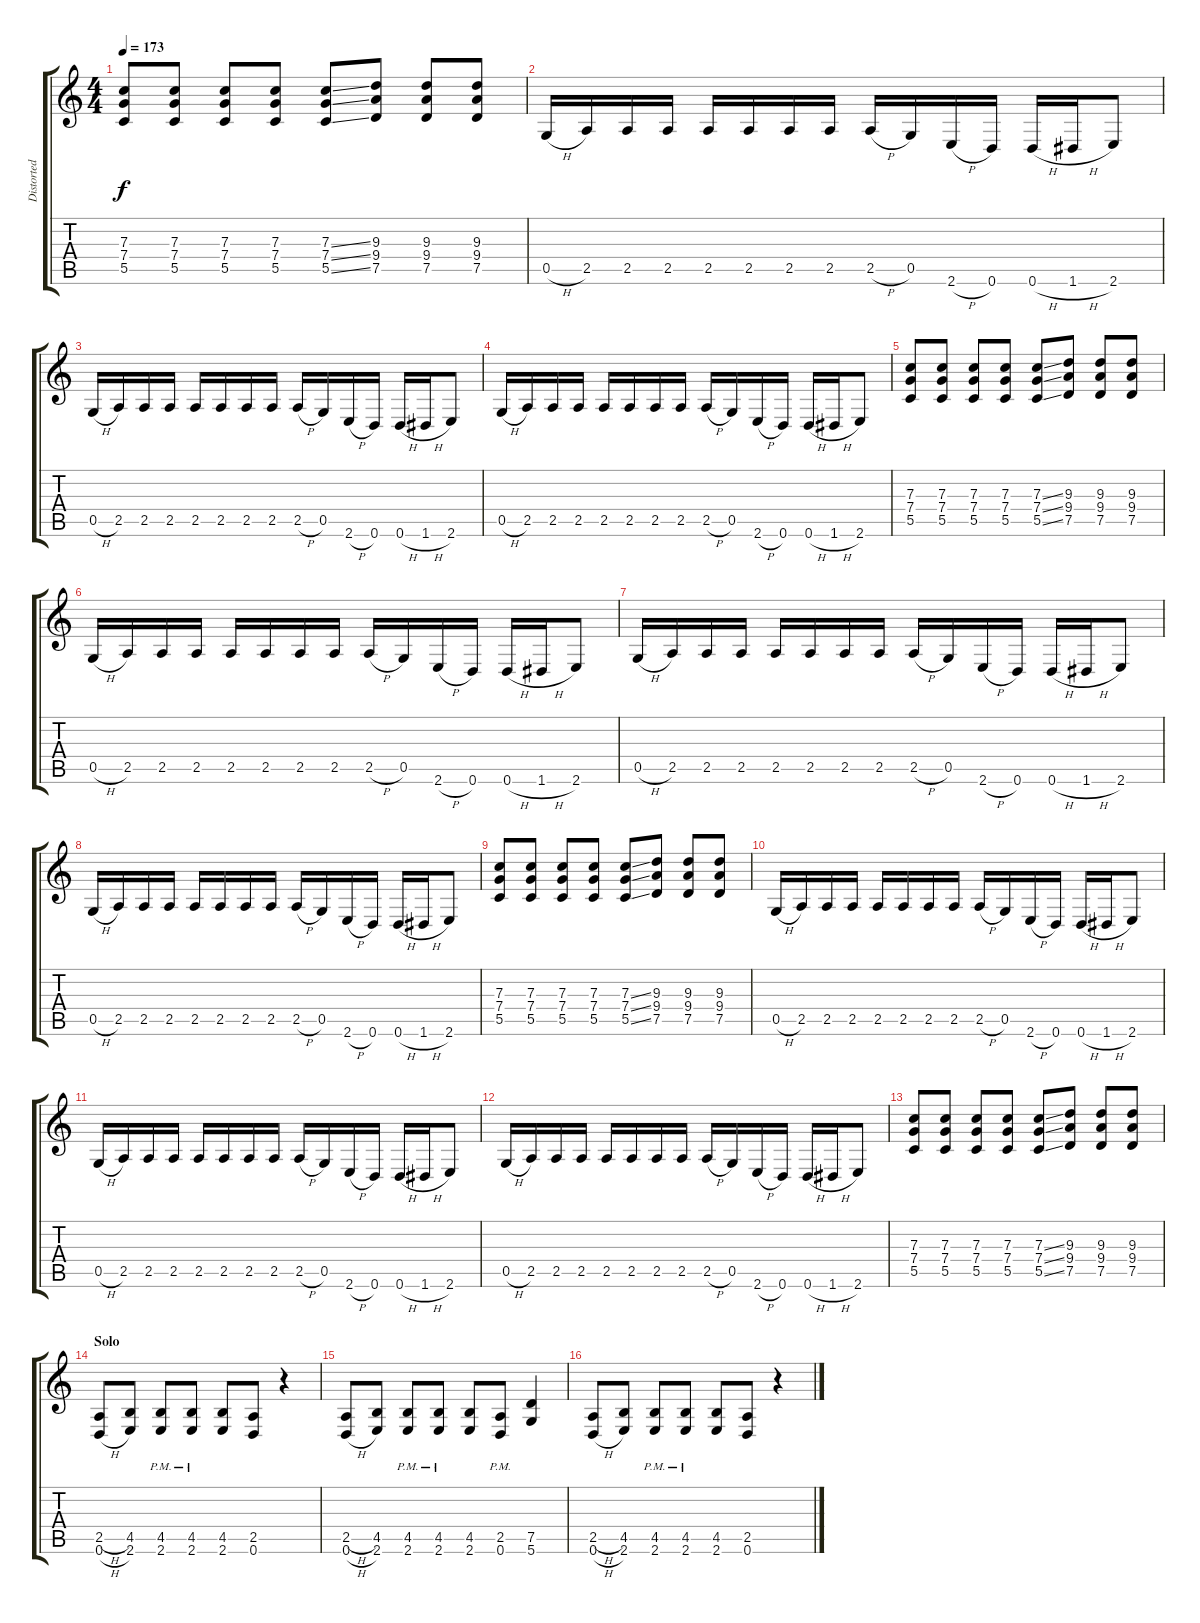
\track ("Distorted Rhythm Guitar (L)" "Distorted ") {instrument distortionguitar}
\staff {score tabs}
\tuning (D4 A3 F3 C3 G2 D2) {hide}
\ts (4 4)
\tempo 173
\clef g2
\ks c
(7.3 7.4 5.5).8{dy f} (7.3 7.4 5.5).8 (7.3 7.4 5.5).8 (7.3 7.4 5.5).8 (7.3{ss} 7.4{ss} 5.5{ss}).8 (9.3 9.4 7.5).8 (9.3 9.4 7.5).8 (9.3 9.4 7.5).8 |
0.5{h}.16 2.5.16 2.5.16 2.5.16 2.5.16 2.5.16 2.5.16 2.5.16 2.5{h}.16 0.5.16 2.6{h}.16 0.6.16 0.6{h}.16 1.6{h}.16 2.6.8 |
0.5{h}.16 2.5.16 2.5.16 2.5.16 2.5.16 2.5.16 2.5.16 2.5.16 2.5{h}.16 0.5.16 2.6{h}.16 0.6.16 0.6{h}.16 1.6{h}.16 2.6.8 |
0.5{h}.16 2.5.16 2.5.16 2.5.16 2.5.16 2.5.16 2.5.16 2.5.16 2.5{h}.16 0.5.16 2.6{h}.16 0.6.16 0.6{h}.16 1.6{h}.16 2.6.8 |
(7.3 7.4 5.5).8 (7.3 7.4 5.5).8 (7.3 7.4 5.5).8 (7.3 7.4 5.5).8 (7.3{ss} 7.4{ss} 5.5{ss}).8 (9.3 9.4 7.5).8 (9.3 9.4 7.5).8 (9.3 9.4 7.5).8 |
0.5{h}.16 2.5.16 2.5.16 2.5.16 2.5.16 2.5.16 2.5.16 2.5.16 2.5{h}.16 0.5.16 2.6{h}.16 0.6.16 0.6{h}.16 1.6{h}.16 2.6.8 |
0.5{h}.16 2.5.16 2.5.16 2.5.16 2.5.16 2.5.16 2.5.16 2.5.16 2.5{h}.16 0.5.16 2.6{h}.16 0.6.16 0.6{h}.16 1.6{h}.16 2.6.8 |
0.5{h}.16 2.5.16 2.5.16 2.5.16 2.5.16 2.5.16 2.5.16 2.5.16 2.5{h}.16 0.5.16 2.6{h}.16 0.6.16 0.6{h}.16 1.6{h}.16 2.6.8 |
(7.3 7.4 5.5).8 (7.3 7.4 5.5).8 (7.3 7.4 5.5).8 (7.3 7.4 5.5).8 (7.3{ss} 7.4{ss} 5.5{ss}).8 (9.3 9.4 7.5).8 (9.3 9.4 7.5).8 (9.3 9.4 7.5).8 |
0.5{h}.16 2.5.16 2.5.16 2.5.16 2.5.16 2.5.16 2.5.16 2.5.16 2.5{h}.16 0.5.16 2.6{h}.16 0.6.16 0.6{h}.16 1.6{h}.16 2.6.8 |
0.5{h}.16 2.5.16 2.5.16 2.5.16 2.5.16 2.5.16 2.5.16 2.5.16 2.5{h}.16 0.5.16 2.6{h}.16 0.6.16 0.6{h}.16 1.6{h}.16 2.6.8 |
0.5{h}.16 2.5.16 2.5.16 2.5.16 2.5.16 2.5.16 2.5.16 2.5.16 2.5{h}.16 0.5.16 2.6{h}.16 0.6.16 0.6{h}.16 1.6{h}.16 2.6.8 |
(7.3 7.4 5.5).8 (7.3 7.4 5.5).8 (7.3 7.4 5.5).8 (7.3 7.4 5.5).8 (7.3{ss} 7.4{ss} 5.5{ss}).8 (9.3 9.4 7.5).8 (9.3 9.4 7.5).8 (9.3 9.4 7.5).8 |
\section ("" "Solo")
(2.5{h} 0.6{h}).8 (4.5 2.6).8 (4.5{pm} 2.6{pm}).8 (4.5{pm} 2.6{pm}).8 (4.5 2.6).8 (2.5 0.6).8 r.4 |
(2.5{h} 0.6{h}).8 (4.5 2.6).8 (4.5{pm} 2.6{pm}).8 (4.5{pm} 2.6{pm}).8 (4.5 2.6).8 (2.5{pm} 0.6{pm}).8 (7.5 5.6).4 |
(2.5{h} 0.6{h}).8 (4.5 2.6).8 (4.5{pm} 2.6{pm}).8 (4.5{pm} 2.6{pm}).8 (4.5 2.6).8 (2.5 0.6).8 r.4
